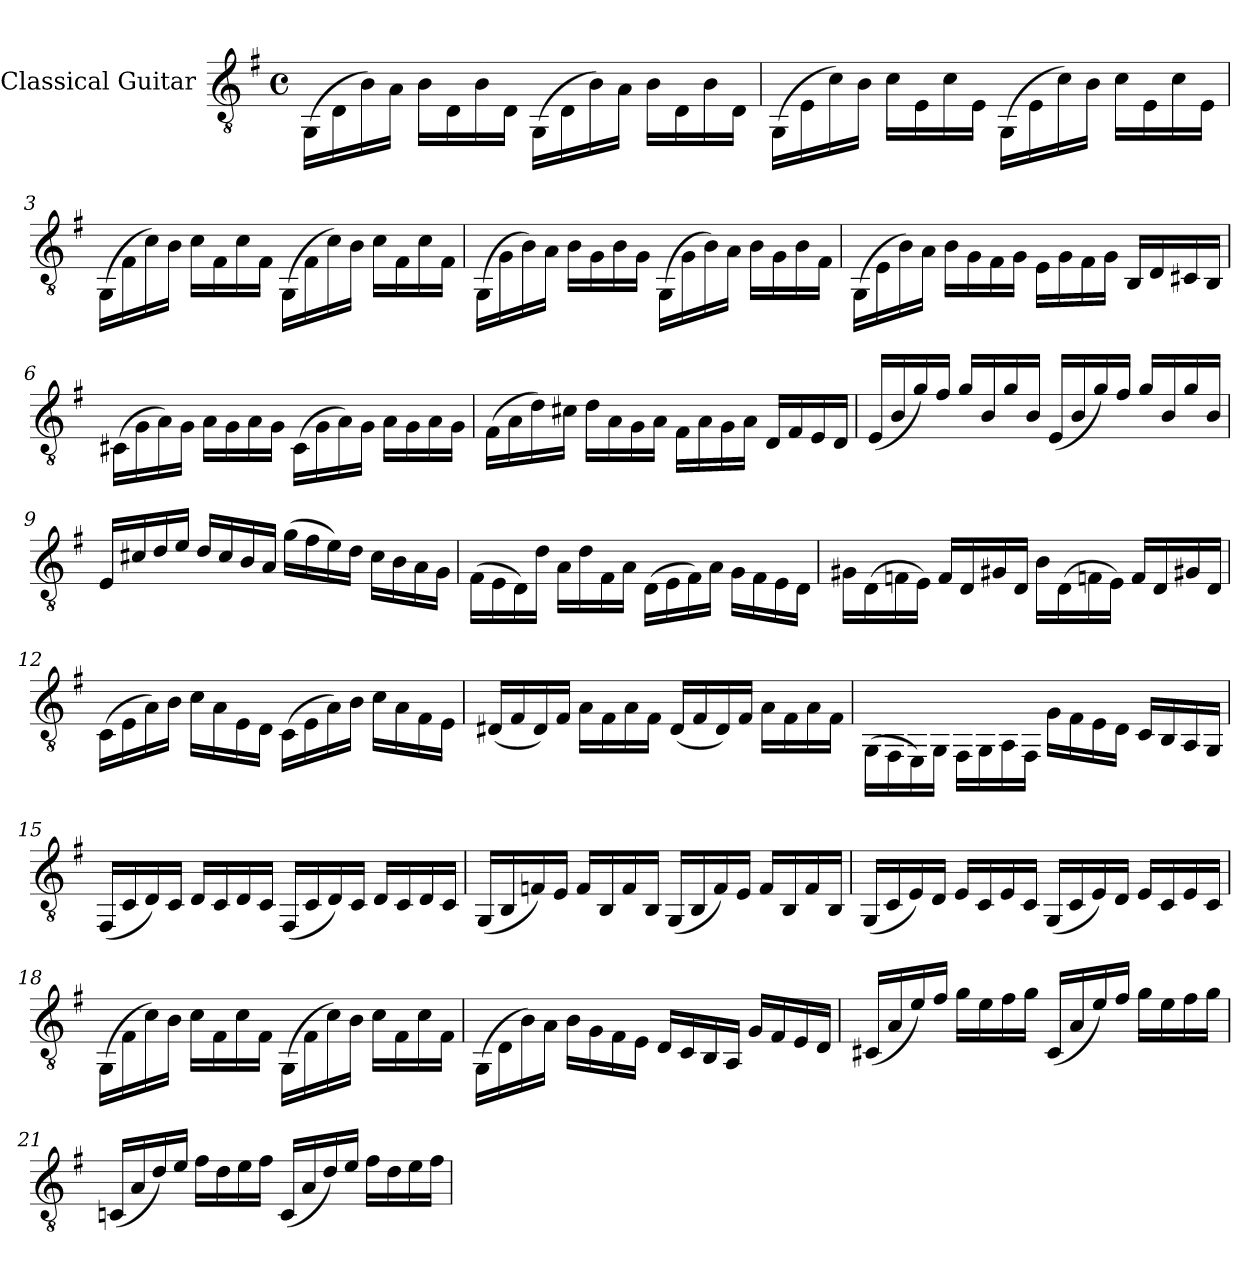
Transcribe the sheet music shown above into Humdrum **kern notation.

**kern
*part1
*staff1
*I"Classical Guitar
*I'Guit.
*clefGv2
*k[f#]
*M4/4
*met(c)
*MM60
=1
(>16GG\LL
16D\
16B\)
16A\JJ
16B\LL
16D\
16B\
16D\JJ
(>16GG\LL
16D\
16B\)
16A\JJ
16B\LL
16D\
16B\
16D\JJ
=2
(>16GG\LL
16E\
16c\)
16B\JJ
16c\LL
16E\
16c\
16E\JJ
(>16GG\LL
16E\
16c\)
16B\JJ
16c\LL
16E\
16c\
16E\JJ
!!LO:LB:g=z
=3
(>16GG\LL
16F#\
16c\)
16B\JJ
16c\LL
16F#\
16c\
16F#\JJ
(>16GG\LL
16F#\
16c\)
16B\JJ
16c\LL
16F#\
16c\
16F#\JJ
=4
(>16GG\LL
16G\
16B\)
16A\JJ
16B\LL
16G\
16B\
16G\JJ
(>16GG\LL
16G\
16B\)
16A\JJ
16B\LL
16G\
16B\
16F#\JJ
!!LO:LB:g=z
=5
(>16GG\LL
16E\
16B\)
16A\JJ
16B\LL
16G\
16F#\
16G\JJ
16E\LL
16G\
16F#\
16G\JJ
16BB/LL
16D/
16C#X/
16BB/JJ
=6
(>16C#X\LL
16G\
16A\)
16G\JJ
16A\LL
16G\
16A\
16G\JJ
(>16C#\LL
16G\
16A\)
16G\JJ
16A\LL
16G\
16A\
16G\JJ
!!LO:LB:g=z
=7
(>16F#\LL
16A\
16d\)
16c#X\JJ
16d\LL
16A\
16G\
16A\JJ
16F#\LL
16A\
16G\
16A\JJ
16D/LL
16F#/
16E/
16D/JJ
=8
(<16E/LL
16B/
16g/)
16f#/JJ
16g/LL
16B/
16g/
16B/JJ
(<16E/LL
16B/
16g/)
16f#/JJ
16g/LL
16B/
16g/
16B/JJ
!!LO:LB:g=z
=9
16E/LL
16c#X/
16d/
16e/JJ
16d/LL
16c#/
16B/
16A/JJ
(>16g\LL
16f#\
16e\)
16d\JJ
16c#\LL
16B\
16A\
16G\JJ
=10
(>16F#\LL
16E\
16D\)
16d\JJ
16A\LL
16d\
16F#\
16A\JJ
(>16D\LL
16E\
16F#\)
16A\JJ
16G\LL
16F#\
16E\
16D\JJ
!!LO:LB:g=z
=11
16G#X\LL
(>16D\
16Fn\
16E\JJ)
16F/LL
16D/
16G#X/
16D/JJ
16B\LL
(>16D\
16Fn\
16E\JJ)
16F/LL
16D/
16G#X/
16D/JJ
=12
(>16C\LL
16E\
16A\)
16B\JJ
16c\LL
16A\
16E\
16D\JJ
(>16C\LL
16E\
16A\)
16B\JJ
16c\LL
16A\
16F#\
16E\JJ
!!LO:LB:g=z
=13
(<16D#X/LL
16F#/
16D#/)
16F#/JJ
16A\LL
16F#\
16A\
16F#\JJ
(<16D#/LL
16F#/
16D#/)
16F#/JJ
16A\LL
16F#\
16A\
16F#\JJ
=14
(>16GG\LL
16FF#\
16EE\)
16GG\JJ
16FF#\LL
16GG\
16AA\
16FF#\JJ
16G\LL
16F#\
16E\
16D\JJ
16C/LL
16BB/
16AA/
16GG/JJ
!!LO:LB:g=z
=15
(<16FF#/LL
16C/
16D/)
16C/JJ
16D/LL
16C/
16D/
16C/JJ
(<16FF#/LL
16C/
16D/)
16C/JJ
16D/LL
16C/
16D/
16C/JJ
=16
(<16GG/LL
16BB/
16Fn/)
16E/JJ
16F/LL
16BB/
16F/
16BB/JJ
(<16GG/LL
16BB/
16F/)
16E/JJ
16F/LL
16BB/
16F/
16BB/JJ
!!LO:LB:g=z
=17
(<16GG/LL
16C/
16E/)
16D/JJ
16E/LL
16C/
16E/
16C/JJ
(<16GG/LL
16C/
16E/)
16D/JJ
16E/LL
16C/
16E/
16C/JJ
=18
(>16GG\LL
16F#\
16c\)
16B\JJ
16c\LL
16F#\
16c\
16F#\JJ
(>16GG\LL
16F#\
16c\)
16B\JJ
16c\LL
16F#\
16c\
16F#\JJ
!!LO:LB:g=z
=19
(>16GG\LL
16D\
16B\)
16A\JJ
16B\LL
16G\
16F#\
16E\JJ
16D/LL
16C/
16BB/
16AA/JJ
16G/LL
16F#/
16E/
16D/JJ
=20
(<16C#X/LL
16A/
16e/)
16f#/JJ
16g\LL
16e\
16f#\
16g\JJ
(<16C#/LL
16A/
16e/)
16f#/JJ
16g\LL
16e\
16f#\
16g\JJ
!!LO:PB:g=z
=21
(<16Cn/LL
16A/
16d/)
16e/JJ
16f#\LL
16d\
16e\
16f#\JJ
(<16C/LL
16A/
16d/)
16e/JJ
16f#\LL
16d\
16e\
16f#\JJ
=
*-
